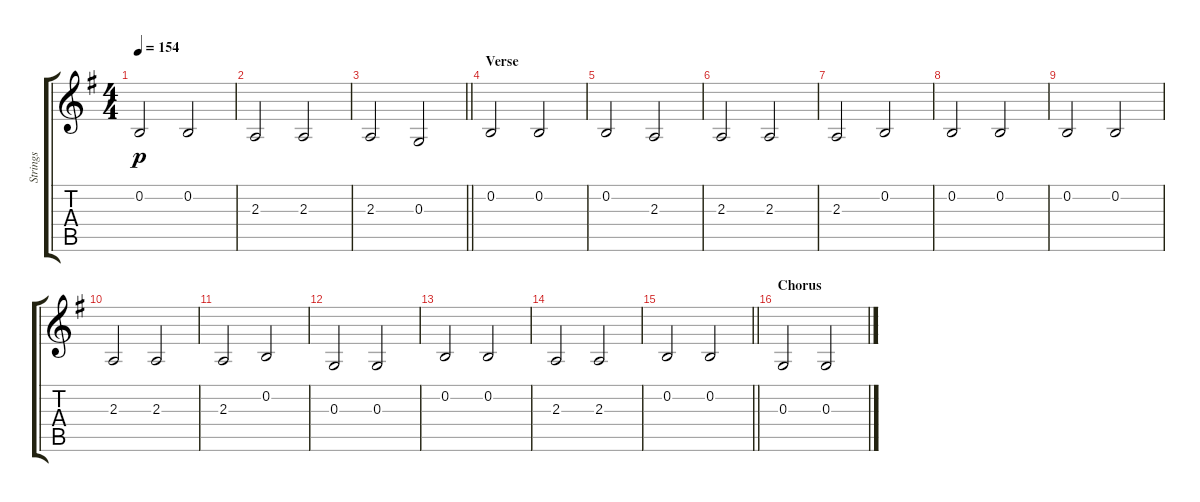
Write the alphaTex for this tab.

\track ("Strings" "Strings") {instrument stringensemble1}
\staff {score tabs}
\tuning (E4 B3 G3 D3 A2 E2) {hide}
\ts (4 4)
\tempo 154
\clef g2
\ks g
0.2.2{dy p} 0.2.2 |
2.3.2 2.3.2 |
\barLineRight lightlight
2.3.2 0.3.2 |
\section ("" "Verse")
0.2.2 0.2.2 |
0.2.2 2.3.2 |
2.3.2 2.3.2 |
2.3.2 0.2.2 |
0.2.2 0.2.2 |
0.2.2 0.2.2 |
2.3.2 2.3.2 |
2.3.2 0.2.2 |
0.3.2 0.3.2 |
0.2.2 0.2.2 |
2.3.2 2.3.2 |
\barLineRight lightlight
0.2.2 0.2.2 |
\section ("" "Chorus")
0.3.2 0.3.2
